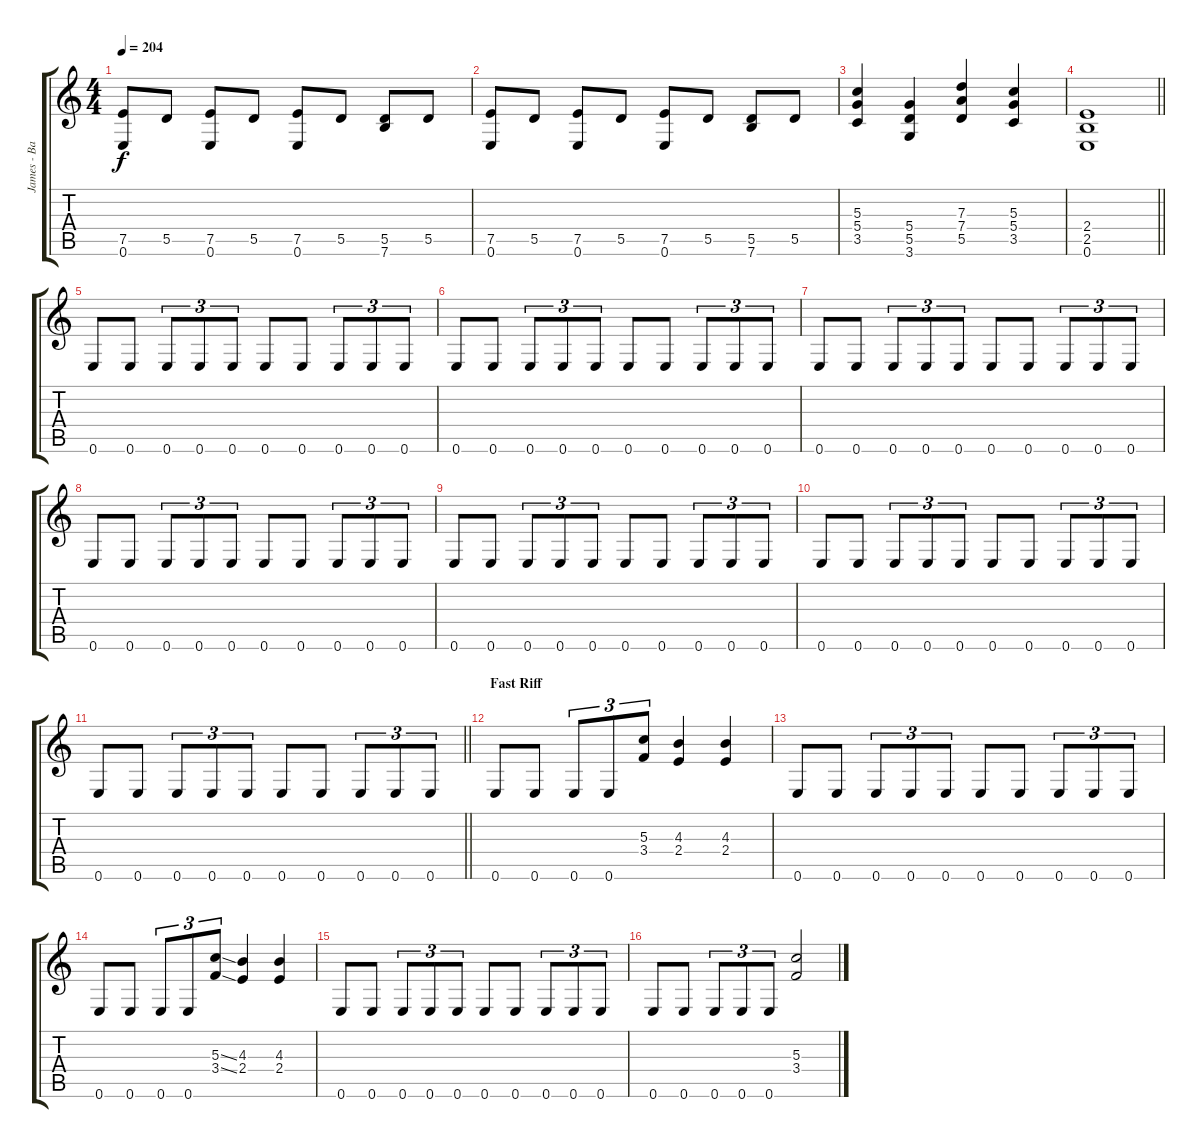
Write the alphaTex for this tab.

\track ("James - Back Guitar" "James - Ba") {solo instrument overdrivenguitar}
\staff {score tabs}
\tuning (E4 B3 G3 D3 A2 E2) {hide}
\ts (4 4)
\tempo 204
\clef g2
\ks c
(7.5 0.6).8{dy f} 5.5.8 (7.5 0.6).8 5.5.8 (7.5 0.6).8 5.5.8 (5.5 7.6).8 5.5.8 |
(7.5 0.6).8 5.5.8 (7.5 0.6).8 5.5.8 (7.5 0.6).8 5.5.8 (5.5 7.6).8 5.5.8 |
(5.3 5.4 3.5).4 (5.4 5.5 3.6).4 (7.3 7.4 5.5).4 (5.3 5.4 3.5).4 |
\barLineRight lightlight
(2.4 2.5 0.6).1 |
0.6.8 0.6.8 0.6.8{tu (3 2)} 0.6.8{tu (3 2)} 0.6.8{tu (3 2)} 0.6.8 0.6.8 0.6.8{tu (3 2)} 0.6.8{tu (3 2)} 0.6.8{tu (3 2)} |
0.6.8 0.6.8 0.6.8{tu (3 2)} 0.6.8{tu (3 2)} 0.6.8{tu (3 2)} 0.6.8 0.6.8 0.6.8{tu (3 2)} 0.6.8{tu (3 2)} 0.6.8{tu (3 2)} |
0.6.8 0.6.8 0.6.8{tu (3 2)} 0.6.8{tu (3 2)} 0.6.8{tu (3 2)} 0.6.8 0.6.8 0.6.8{tu (3 2)} 0.6.8{tu (3 2)} 0.6.8{tu (3 2)} |
0.6.8 0.6.8 0.6.8{tu (3 2)} 0.6.8{tu (3 2)} 0.6.8{tu (3 2)} 0.6.8 0.6.8 0.6.8{tu (3 2)} 0.6.8{tu (3 2)} 0.6.8{tu (3 2)} |
0.6.8 0.6.8 0.6.8{tu (3 2)} 0.6.8{tu (3 2)} 0.6.8{tu (3 2)} 0.6.8 0.6.8 0.6.8{tu (3 2)} 0.6.8{tu (3 2)} 0.6.8{tu (3 2)} |
0.6.8 0.6.8 0.6.8{tu (3 2)} 0.6.8{tu (3 2)} 0.6.8{tu (3 2)} 0.6.8 0.6.8 0.6.8{tu (3 2)} 0.6.8{tu (3 2)} 0.6.8{tu (3 2)} |
\barLineRight lightlight
0.6.8 0.6.8 0.6.8{tu (3 2)} 0.6.8{tu (3 2)} 0.6.8{tu (3 2)} 0.6.8 0.6.8 0.6.8{tu (3 2)} 0.6.8{tu (3 2)} 0.6.8{tu (3 2)} |
\section ("" "Fast Riff")
0.6.8 0.6.8 0.6.8{tu (3 2)} 0.6.8{tu (3 2)} (5.3 3.4).8{tu (3 2)} (4.3 2.4).4 (4.3 2.4).4 |
0.6.8 0.6.8 0.6.8{tu (3 2)} 0.6.8{tu (3 2)} 0.6.8{tu (3 2)} 0.6.8 0.6.8 0.6.8{tu (3 2)} 0.6.8{tu (3 2)} 0.6.8{tu (3 2)} |
0.6.8 0.6.8 0.6.8{tu (3 2)} 0.6.8{tu (3 2)} (5.3{ss} 3.4{ss}).8{tu (3 2)} (4.3 2.4).4 (4.3 2.4).4 |
0.6.8 0.6.8 0.6.8{tu (3 2)} 0.6.8{tu (3 2)} 0.6.8{tu (3 2)} 0.6.8 0.6.8 0.6.8{tu (3 2)} 0.6.8{tu (3 2)} 0.6.8{tu (3 2)} |
0.6.8 0.6.8 0.6.8{tu (3 2)} 0.6.8{tu (3 2)} 0.6.8{tu (3 2)} (5.3 3.4).2
